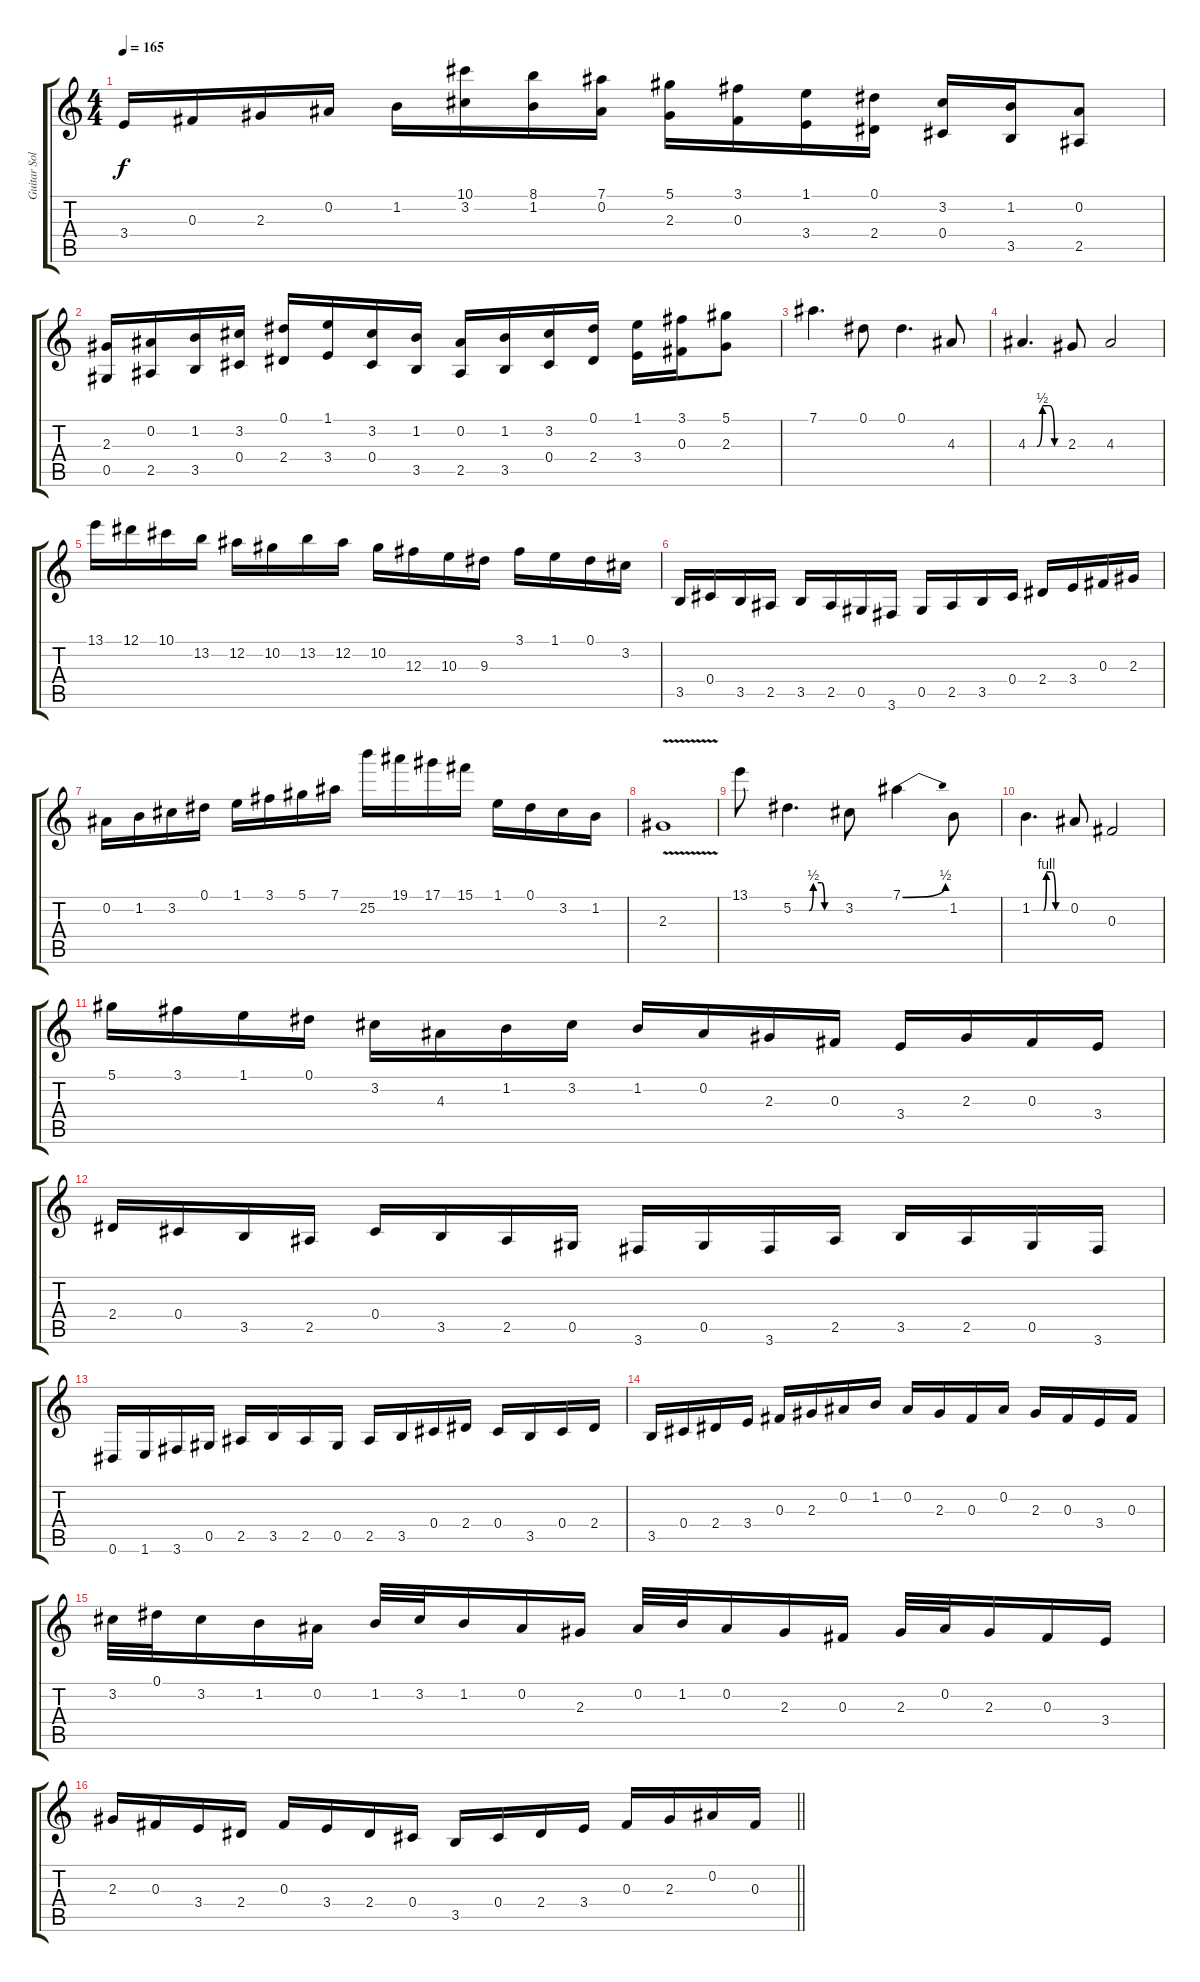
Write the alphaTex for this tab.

\track ("Guitar Solo (Jani)" "Guitar Sol") {instrument distortionguitar}
\staff {score tabs}
\tuning (Eb4 Bb3 Gb3 Db3 Ab2 Eb2) {hide}
\ts (4 4)
\tempo 165
\clef g2
\ks c
3.4.16{dy f} 0.3.16 2.3.16 0.2.16 1.2.16 (10.1 3.2).16 (8.1 1.2).16 (7.1 0.2).16 (5.1 2.3).16 (3.1 0.3).16 (1.1 3.4).16 (0.1 2.4).16 (3.2 0.4).16 (1.2 3.5).16 (0.2 2.5).8 |
(2.3 0.5).16 (0.2 2.5).16 (1.2 3.5).16 (3.2 0.4).16 (0.1 2.4).16 (1.1 3.4).16 (3.2 0.4).16 (1.2 3.5).16 (0.2 2.5).16 (1.2 3.5).16 (3.2 0.4).16 (0.1 2.4).16 (1.1 3.4).16 (3.1 0.3).16 (5.1 2.3).8 |
7.1.4{d} 0.1.8 0.1.4{d} 4.3.8 |
4.3{be (custom 0 0 15 0 24 2 35 2 44 0 60 0)}.4{d} 2.3.8 4.3.2 |
13.1.16 12.1.16 10.1.16 13.2.16 12.2.16 10.2.16 13.2.16 12.2.16 10.2.16 12.3.16 10.3.16 9.3.16 3.1.16 1.1.16 0.1.16 3.2.16 |
3.5.16 0.4.16 3.5.16 2.5.16 3.5.16 2.5.16 0.5.16 3.6.16 0.5.16 2.5.16 3.5.16 0.4.16 2.4.16 3.4.16 0.3.16 2.3.16 |
0.2.16 1.2.16 3.2.16 0.1.16 1.1.16 3.1.16 5.1.16 7.1.16 25.2.16 19.1.16 17.1.16 15.1.16 1.1.16 0.1.16 3.2.16 1.2.16 |
2.3{v}.1 |
13.1.8 5.2{be (custom 0 0 20 0 25 2 35 2 39 0 60 0)}.4{d} 3.2.8 7.1{be (bend 0 0 60 2)}.4 1.2.8 |
1.2{be (custom 0 0 20 0 25 4 34 4 41 0 60 0)}.4{d} 0.2.8 0.3.2 |
5.1.16 3.1.16 1.1.16 0.1.16 3.2.16 4.3.16 1.2.16 3.2.16 1.2.16 0.2.16 2.3.16 0.3.16 3.4.16 2.3.16 0.3.16 3.4.16 |
2.4.16 0.4.16 3.5.16 2.5.16 0.4.16 3.5.16 2.5.16 0.5.16 3.6.16 0.5.16 3.6.16 2.5.16 3.5.16 2.5.16 0.5.16 3.6.16 |
0.6.16 1.6.16 3.6.16 0.5.16 2.5.16 3.5.16 2.5.16 0.5.16 2.5.16 3.5.16 0.4.16 2.4.16 0.4.16 3.5.16 0.4.16 2.4.16 |
3.5.16 0.4.16 2.4.16 3.4.16 0.3.16 2.3.16 0.2.16 1.2.16 0.2.16 2.3.16 0.3.16 0.2.16 2.3.16 0.3.16 3.4.16 0.3.16 |
3.2.32 0.1.32 3.2.16 1.2.16 0.2.16 1.2.32 3.2.32 1.2.16 0.2.16 2.3.16 0.2.32 1.2.32 0.2.16 2.3.16 0.3.16 2.3.32 0.2.32 2.3.16 0.3.16 3.4.16 |
\barLineRight lightlight
2.3.16 0.3.16 3.4.16 2.4.16 0.3.16 3.4.16 2.4.16 0.4.16 3.5.16 0.4.16 2.4.16 3.4.16 0.3.16 2.3.16 0.2.16 0.3.16
